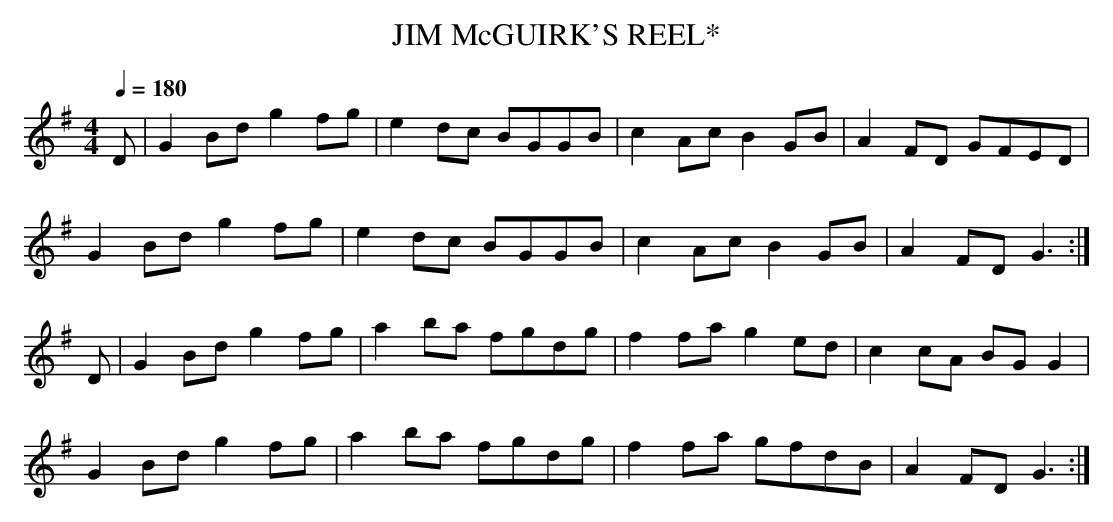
X:1
T:JIM McGUIRK'S REEL*
Q:1/4=180
L:1/8
M:4/4
K:G
D|G2 Bd g2 fg|e2 dc BGGB|c2 Ac B2 GB|A2 FD GFED|
G2 Bd g2 fg|e2 dc BGGB|c2 Ac B2 GB|A2FD G3:|
D|G2 Bd g2 fg|a2ba fgdg|f2 fa g2ed|c2 cA BG G2|
G2 Bd g2 fg|a2ba fgdg|f2 fa gfdB|A2FD G3:|
